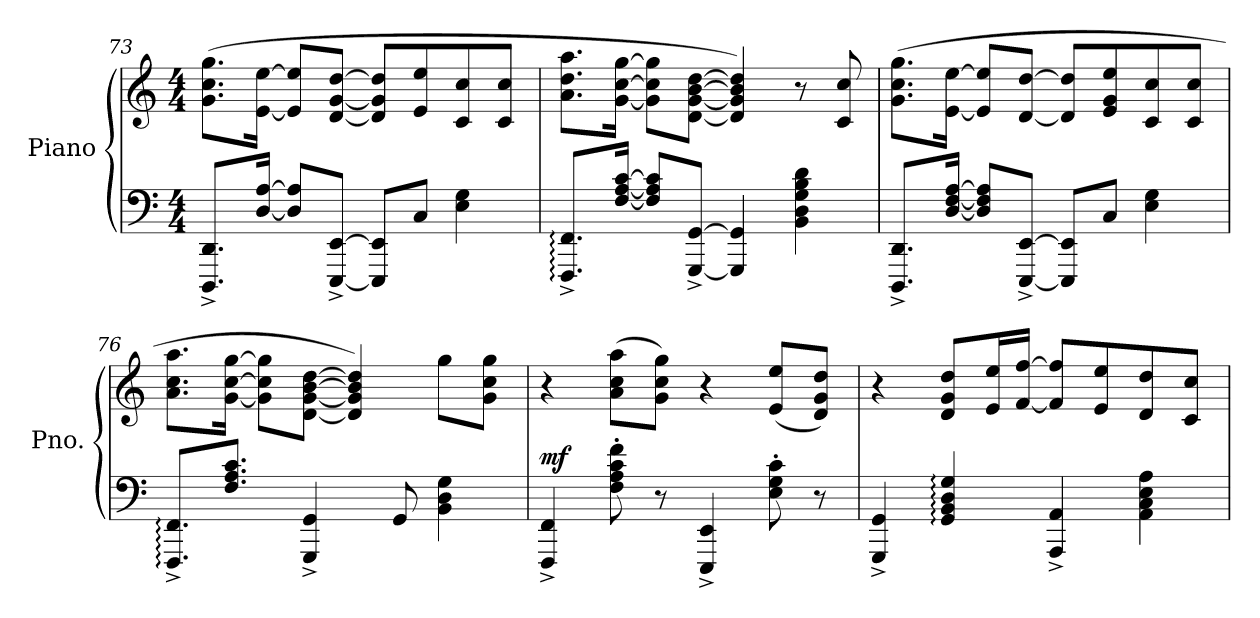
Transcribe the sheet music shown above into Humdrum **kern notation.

**kern	**kern	**dynam
*part1	*part1	*part1
*staff2	*staff1	*staff1/2
*I"Piano	*	*
*I'Pno.	*	*
!!LO:PB:g=z
*clefF4	*clefG2	*
*k[]	*k[]	*
*M4/4	*M4/4	*
=73	=73	=73
8.DDD/^ 8.DD/^L	(8.g\ 8.cc\ 8.gg\L	.
[16D/ [16A/Jk	[16e\ [16ee\Jk	.
8D/] 8A/]L	8e/] 8ee/]L	.
[8EEE/^ [8EE/^J	[8d/ [8g/ [8dd/J	.
8EEE/] 8EE/]L	8d/] 8g/] 8dd/]L	.
8C/J	8e/ 8ee/	.
4E\ 4G\	8c/ 8cc/	.
.	8c/ 8cc/J	.
=74	=74	=74
8.FFF/:^ 8.FF/:^L	8.a\ 8.dd\ 8.aa\L	.
[16F/ [16A/ [16c/Jk	[16g\ [16cc\ [16gg\Jk	.
8F/] 8A/] 8c/]L	8g\] 8cc\] 8gg\]L	.
[8GGG/^ [8GG/^J	[8d\ [8g\ [8b\ [8dd\J	.
4GGG/] 4GG/]	4d/] 4g/] 4b/] 4dd/])	.
4BB\ 4D\ 4G\ 4B\ 4d\	8r	.
.	8c/ 8cc/	.
!!LO:LB:g=z
=75	=75	=75
8.DDD/^ 8.DD/^L	(8.g\ 8.cc\ 8.gg\L	.
[16D/ [16F/ [16A/Jk	[16e\ [16ee\Jk	.
8D/] 8F/] 8A/]L	8e/] 8ee/]L	.
[8EEE/^ [8EE/^J	[8d/ [8dd/J	.
8EEE/] 8EE/]L	8d/] 8dd/]L	.
8C/J	8e/ 8g/ 8ee/	.
4E\ 4G\	8c/ 8cc/	.
.	8c/ 8cc/J	.
=76	=76	=76
8.FFF/:^ 8.FF/:^L	8.a\ 8.cc\ 8.aa\L	.
8.F/ 8.A/ 8.c/J	[16g\ [16cc\ [16gg\Jk	.
.	8g\] 8cc\] 8gg\]L	.
4GGG/^ 4GG/^	[8d\ [8g\ [8b\ [8dd\J	.
.	4d/] 4g/] 4b/] 4dd/])	.
8GG/	.	.
4BB\ 4D\ 4G\	8gg\L	.
.	8g\ 8cc\ 8gg\J	.
!!LO:LB:g=z
=77	=77	=77
!	!	!LO:DY:a=2
4FFF/^ 4FF/^	4r	mf
8F\' 8A\' 8c\' 8f\'	(8a\ 8cc\ 8aa\L	.
8r	8g\ 8cc\ 8gg\J)	.
4EEE/^ 4EE/^	4r	.
8E\' 8G\' 8c\'	(8e/ 8ee/L	.
8r	8d/ 8g/ 8dd/J)	.
=78	=78	=78
4GGG/^ 4GG/^	4r	.
4GG/: 4BB/: 4D/: 4G/:	8d/ 8g/ 8dd/L	.
.	16e/ 16ee/L	.
.	[16f/ [16ff/JJ	.
4AAA/^ 4AA/^	8f/] 8ff/]L	.
.	8e/ 8ee/	.
4AA\ 4C\ 4E\ 4A\	8d/ 8dd/	.
.	8c/ 8cc/J	.
=	=	=
*-	*-	*-
